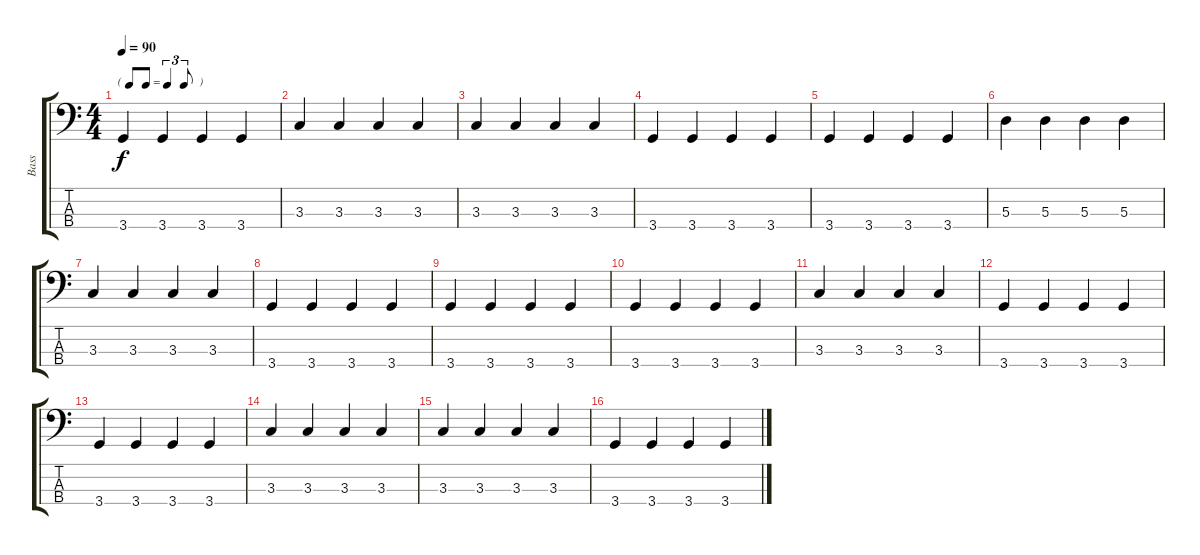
\track ("Bass" "Bass") {instrument electricbassfinger}
\staff {score tabs}
\tuning (G2 D2 A1 E1) {hide}
\ts (4 4)
\tf triplet8th
\tempo 90
\clef f4
\ks c
3.4.4{dy f} 3.4.4 3.4.4 3.4.4 |
3.3.4 3.3.4 3.3.4 3.3.4 |
3.3.4 3.3.4 3.3.4 3.3.4 |
3.4.4 3.4.4 3.4.4 3.4.4 |
3.4.4 3.4.4 3.4.4 3.4.4 |
5.3.4 5.3.4 5.3.4 5.3.4 |
3.3.4 3.3.4 3.3.4 3.3.4 |
3.4.4 3.4.4 3.4.4 3.4.4 |
3.4.4 3.4.4 3.4.4 3.4.4 |
3.4.4 3.4.4 3.4.4 3.4.4 |
3.3.4 3.3.4 3.3.4 3.3.4 |
3.4.4 3.4.4 3.4.4 3.4.4 |
3.4.4 3.4.4 3.4.4 3.4.4 |
3.3.4 3.3.4 3.3.4 3.3.4 |
3.3.4 3.3.4 3.3.4 3.3.4 |
3.4.4 3.4.4 3.4.4 3.4.4
